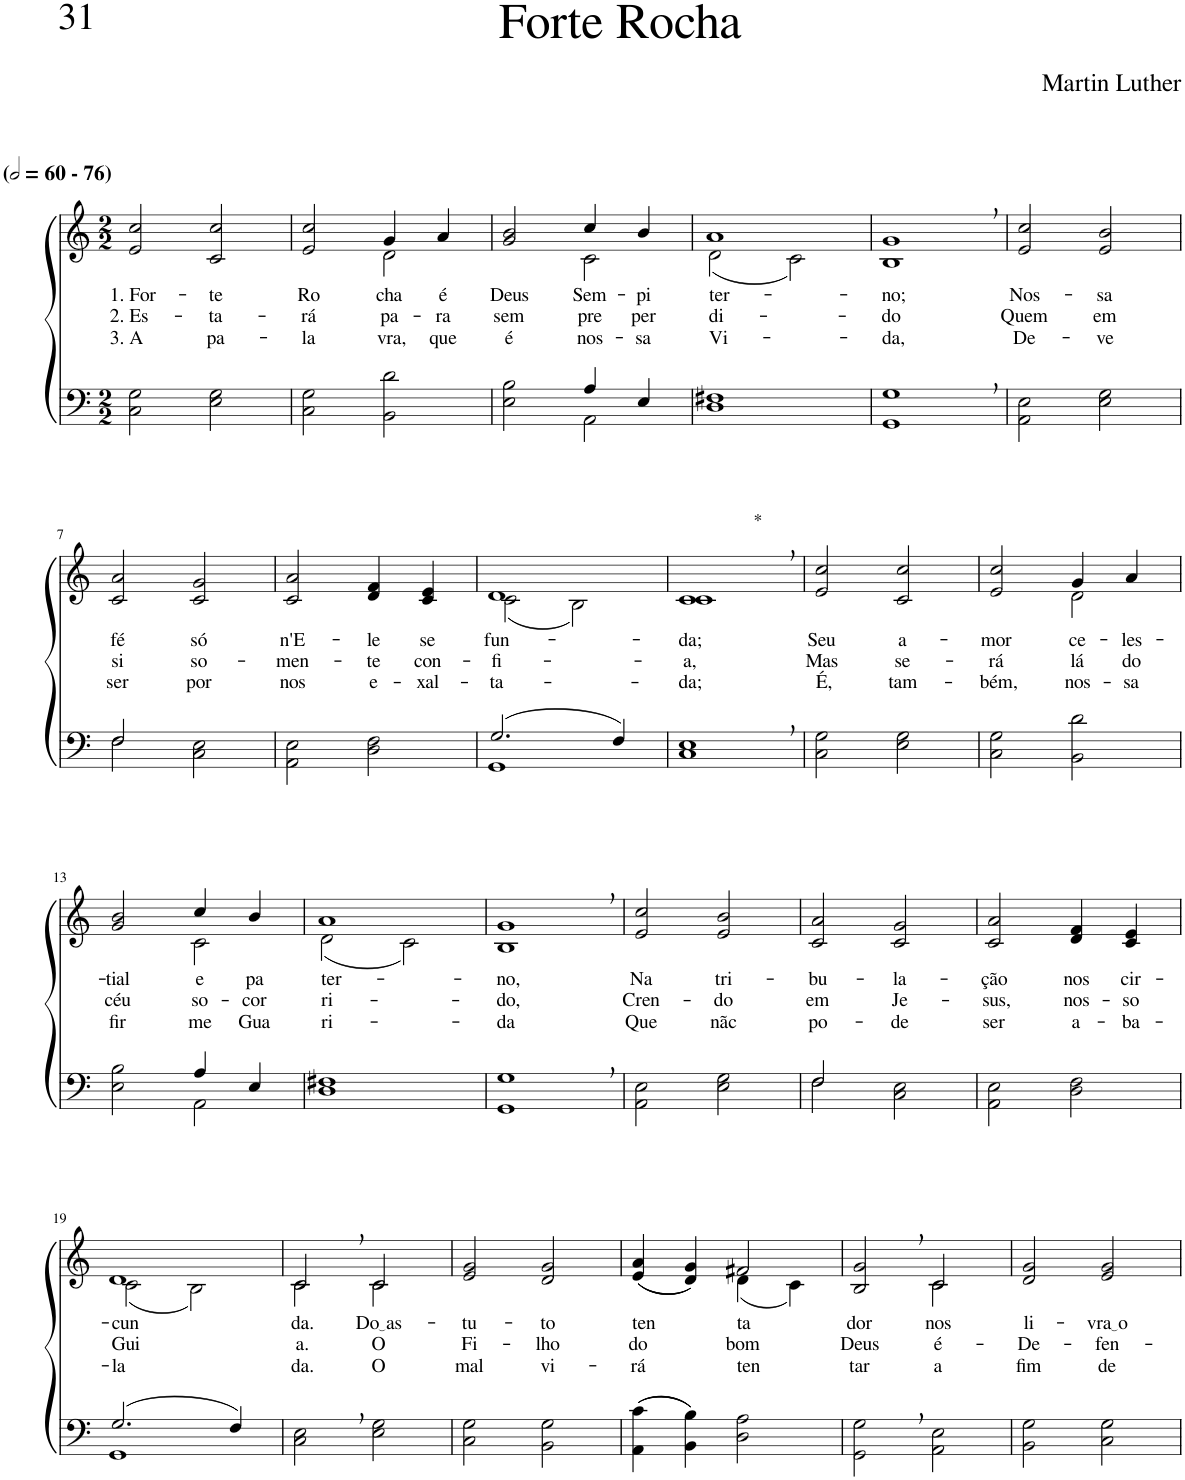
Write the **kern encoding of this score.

**kern	**kern	**text	**text	**text
*part2	*part1	*part1	*part1	*part1
*staff2	*staff1	*staff1	*staff1	*staff1
*I"Parte III e IV	*I"Parte I e II	*	*	*
*clefF4	*clefG2	*	*	*
*Trd-1c-2	*Trd-1c-2	*	*	*
*k[]	*k[]	*	*	*
*M2/2	*M2/2	*	*	*
*MM120	*MM120	*	*	*
=1	=1	=1	=1	=1
!	!LO:TX:a:B:t=(	!	!	!
!	!LO:TX:a:B:t=- 76)	!	!	!
!	!	!LO:LY:b	!LO:LY:b	!LO:LY:b
2C\ 2G\	2e/ 2cc/	1. For-	2. Es-	3. A
!	!	!LO:LY:b	!LO:LY:b	!LO:LY:b
2E\ 2G\	2c/ 2cc/	-te	-ta-	pa-
=2	=2	=2	=2	=2
!	!	!LO:LY:b	!LO:LY:b	!LO:LY:b
*	*^	*	*	*
2C\ 2G\	2e/ 2cc/	2ryy	Ro-	-rá	-la-
!	!	!	!LO:LY:b	!LO:LY:b	!LO:LY:b
2BB\ 2d\	4g/	2d\	-cha	pa-	-vra,
!	!	!	!LO:LY:b	!LO:LY:b	!LO:LY:b
.	4a/	.	é	-ra	que
=3	=3	=3	=3	=3	=3
*^	*	*	*	*	*
!	!	!	!	!LO:LY:b	!LO:LY:b	!LO:LY:b
2ryy	2E\ 2B\	2g/ 2b/	2ryy	Deus	sem-	é
!	!	!	!	!LO:LY:b	!LO:LY:b	!LO:LY:b
4A/	2AA\	4cc/	2c\	Sem-	-pre	nos-
!	!	!	!	!LO:LY:b	!LO:LY:b	!LO:LY:b
4E/	.	4b/	.	-pi-	per-	-sa
*v	*v	*	*	*	*	*
=4	=4	=4	=4	=4	=4
!	!	!	!LO:LY:b	!LO:LY:b	!LO:LY:b
1D 1F#X	1a	(2d\	-ter-	-di-	Vi-
.	.	2c\)	.	.	.
=5	=5	=5	=5	=5	=5
!	!	!	!LO:LY:b	!LO:LY:b	!LO:LY:b
*	*v	*v	*	*	*
1GG, 1G,	1B, 1g,	-no;	-do	-da,
=6	=6	=6	=6	=6
!	!	!LO:LY:b	!LO:LY:b	!LO:LY:b
2AA\ 2E\	2e/ 2cc/	Nos-	Quem	De-
!	!	!LO:LY:b	!LO:LY:b	!LO:LY:b
2E\ 2G\	2e/ 2b/	-sa	em	-ve
!!LO:LB:g=z
=7	=7	=7	=7	=7
*^	*	*	*	*
!	!	!	!LO:LY:b	!LO:LY:b	!LO:LY:b
2F/	2F\	2c/ 2a/	fé	si	ser
!	!	!	!LO:LY:b	!LO:LY:b	!LO:LY:b
2ryy	2C\ 2E\	2c/ 2g/	só	so-	por
=8	=8	=8	=8	=8	=8
!	!	!	!LO:LY:b	!LO:LY:b	!LO:LY:b
*v	*v	*	*	*	*
2AA\ 2E\	2c/ 2a/	n'E-	-men-	nos
!	!	!LO:LY:b	!LO:LY:b	!LO:LY:b
2D\ 2F\	4d/ 4f/	-le	-te	e-
!	!	!LO:LY:b	!LO:LY:b	!LO:LY:b
.	4c/ 4e/	se	con-	-xal-
=9	=9	=9	=9	=9
*^	*	*	*	*
!	!	!	!LO:LY:b	!LO:LY:b	!LO:LY:b
*	*	*^	*	*	*
(2.G/	1GG	1d	(2c\	fun-	-fi-	-ta-
.	.	.	2B\)	.	.	.
4F/)	.	.	.	.	.	.
*v	*v	*	*	*	*	*
*	*v	*v	*	*	*
=10	=10	=10	=10	=10
!	!LO:TX:a:t=*	!	!	!
!	!	!LO:LY:b	!LO:LY:b	!LO:LY:b
1C, 1E,	1c, 1c,	-da;	-a,	-da;
=11	=11	=11	=11	=11
!	!	!LO:LY:b	!LO:LY:b	!LO:LY:b
2C\ 2G\	2e/ 2cc/	Seu	Mas	É,
!	!	!LO:LY:b	!LO:LY:b	!LO:LY:b
2E\ 2G\	2c/ 2cc/	a-	se-	tam-
=12	=12	=12	=12	=12
!	!	!LO:LY:b	!LO:LY:b	!LO:LY:b
*	*^	*	*	*
2C\ 2G\	2e/ 2cc/	2ryy	-mor	-rá	-bém,
!	!	!	!LO:LY:b	!LO:LY:b	!LO:LY:b
2BB\ 2d\	4g/	2d\	ce-	lá	nos-
!	!	!	!LO:LY:b	!LO:LY:b	!LO:LY:b
.	4a/	.	-les-	do	-sa
!!LO:LB:g=z	!!
=13	=13	=13	=13	=13	=13
*^	*	*	*	*	*
!	!	!	!	!LO:LY:b	!LO:LY:b	!LO:LY:b
2ryy	2E\ 2B\	2g/ 2b/	2ryy	-tial	céu	fir-
!	!	!	!	!LO:LY:b	!LO:LY:b	!LO:LY:b
4A/	2AA\	4cc/	2c\	e	so-	-me
!	!	!	!	!LO:LY:b	!LO:LY:b	!LO:LY:b
4E/	.	4b/	.	pa-	-cor-	Gua-
*v	*v	*	*	*	*	*
=14	=14	=14	=14	=14	=14
!	!	!	!LO:LY:b	!LO:LY:b	!LO:LY:b
1D 1F#X	1a	(2d\	-ter-	-ri-	-ri-
.	.	2c\)	.	.	.
=15	=15	=15	=15	=15	=15
!	!	!	!LO:LY:b	!LO:LY:b	!LO:LY:b
*	*v	*v	*	*	*
1GG, 1G,	1B, 1g,	-no,	-do,	-da
=16	=16	=16	=16	=16
!	!	!LO:LY:b	!LO:LY:b	!LO:LY:b
2AA\ 2E\	2e/ 2cc/	Na	Cren-	Que
!	!	!LO:LY:b	!LO:LY:b	!LO:LY:b
2E\ 2G\	2e/ 2b/	tri-	-do	nãc
=17	=17	=17	=17	=17
*^	*	*	*	*
!	!	!	!LO:LY:b	!LO:LY:b	!LO:LY:b
2F/	2F\	2c/ 2a/	-bu-	em	po-
!	!	!	!LO:LY:b	!LO:LY:b	!LO:LY:b
2ryy	2C\ 2E\	2c/ 2g/	-la-	Je-	-de
=18	=18	=18	=18	=18	=18
!	!	!	!LO:LY:b	!LO:LY:b	!LO:LY:b
*v	*v	*	*	*	*
2AA\ 2E\	2c/ 2a/	-ção	-sus,	ser
!	!	!LO:LY:b	!LO:LY:b	!LO:LY:b
2D\ 2F\	4d/ 4f/	nos	nos-	a-
!	!	!LO:LY:b	!LO:LY:b	!LO:LY:b
.	4c/ 4e/	cir-	-so	-ba-
!!LO:LB:g=z
=19	=19	=19	=19	=19
*^	*	*	*	*
!	!	!	!LO:LY:b	!LO:LY:b	!LO:LY:b
*	*	*^	*	*	*
(2.G/	1GG	1d	(2c\	-cun-	Gui-	-la-
.	.	.	2B\)	.	.	.
4F/)	.	.	.	.	.	.
*v	*v	*	*	*	*	*
=20	=20	=20	=20	=20	=20
!	!	!	!LO:LY:b	!LO:LY:b	!LO:LY:b
2C\, 2E\,	2c,/	2c\	-da.	-a.	-da.
!	!	!	!LO:LY:b	!LO:LY:b	!LO:LY:b
2E\ 2G\	2c/	2c\	Do as	O	O
=21	=21	=21	=21	=21	=21
!	!	!	!LO:LY:b	!LO:LY:b	!LO:LY:b
*	*v	*v	*	*	*
2C\ 2G\	2e/ 2g/	tu-	-Fi-	mal
!	!	!LO:LY:b	!LO:LY:b	!LO:LY:b
2BB\ 2G\	2d/ 2g/	-to	-lho	vi-
=22	=22	=22	=22	=22
!	!	!LO:LY:b	!LO:LY:b	!LO:LY:b
*	*^	*	*	*
((4AA\ 4c\	((4e/ 4a/	2ryy	ten-	do	-rá
4BB\ 4B\))	4d/ 4g/))	.	.	.	.
!	!	!	!LO:LY:b	!LO:LY:b	!LO:LY:b
2D\ 2A\	2f#X/	(4d\	-ta-	bom	ten-
.	.	4c\)	.	.	.
=23	=23	=23	=23	=23	=23
!	!	!	!LO:LY:b	!LO:LY:b	!LO:LY:b
2GG\, 2G\,	2B/, 2g/,	2ryy	-dor	Deus	-tar
!	!	!	!LO:LY:b	!LO:LY:b	!LO:LY:b
2AA\ 2E\	2c/	2c\	nos	é-	a
=24	=24	=24	=24	=24	=24
!	!	!	!LO:LY:b	!LO:LY:b	!LO:LY:b
*	*v	*v	*	*	*
2BB\ 2G\	2d/ 2g/	li-	-De-	fim
!	!	!LO:LY:b	!LO:LY:b	!LO:LY:b
2C\ 2G\	2e/ 2g/	vra o	-fen-	de
=	=	=	=	=
*-	*-	*-	*-	*-
